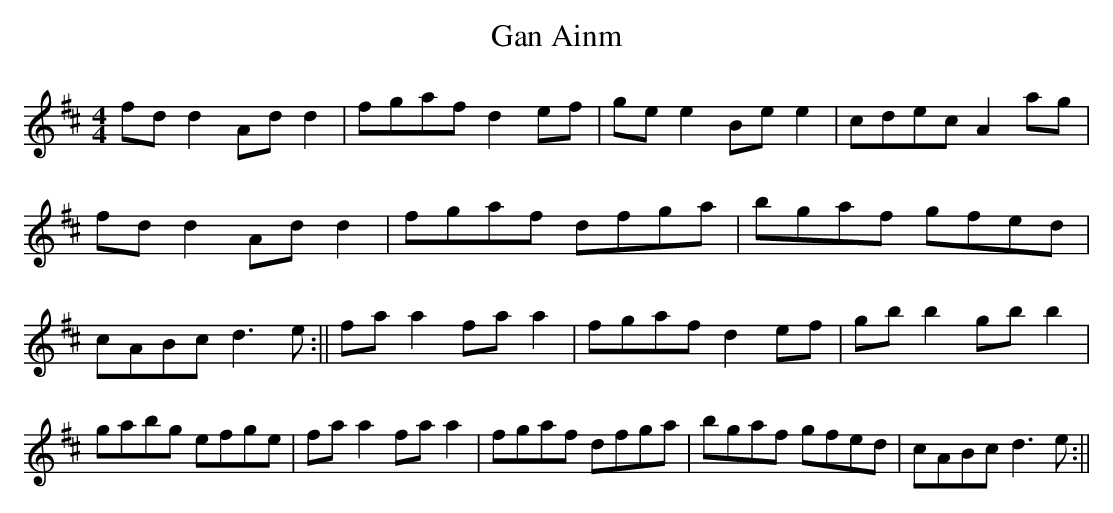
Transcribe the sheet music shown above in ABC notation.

X:1
T:Gan Ainm
M:4/4
L:1/8
K:D
fdd2 Add2|fgaf d2ef|gee2 Bee2|cdec A2ag|\
fdd2 Add2|fgaf dfga|bgaf gfed|cABc d3e:||\
faa2 faa2|fgaf d2ef|gbb2gbb2|gabg efge|\
faa2 faa2|fgaf dfga|bgaf gfed|cABc d3e:||\
